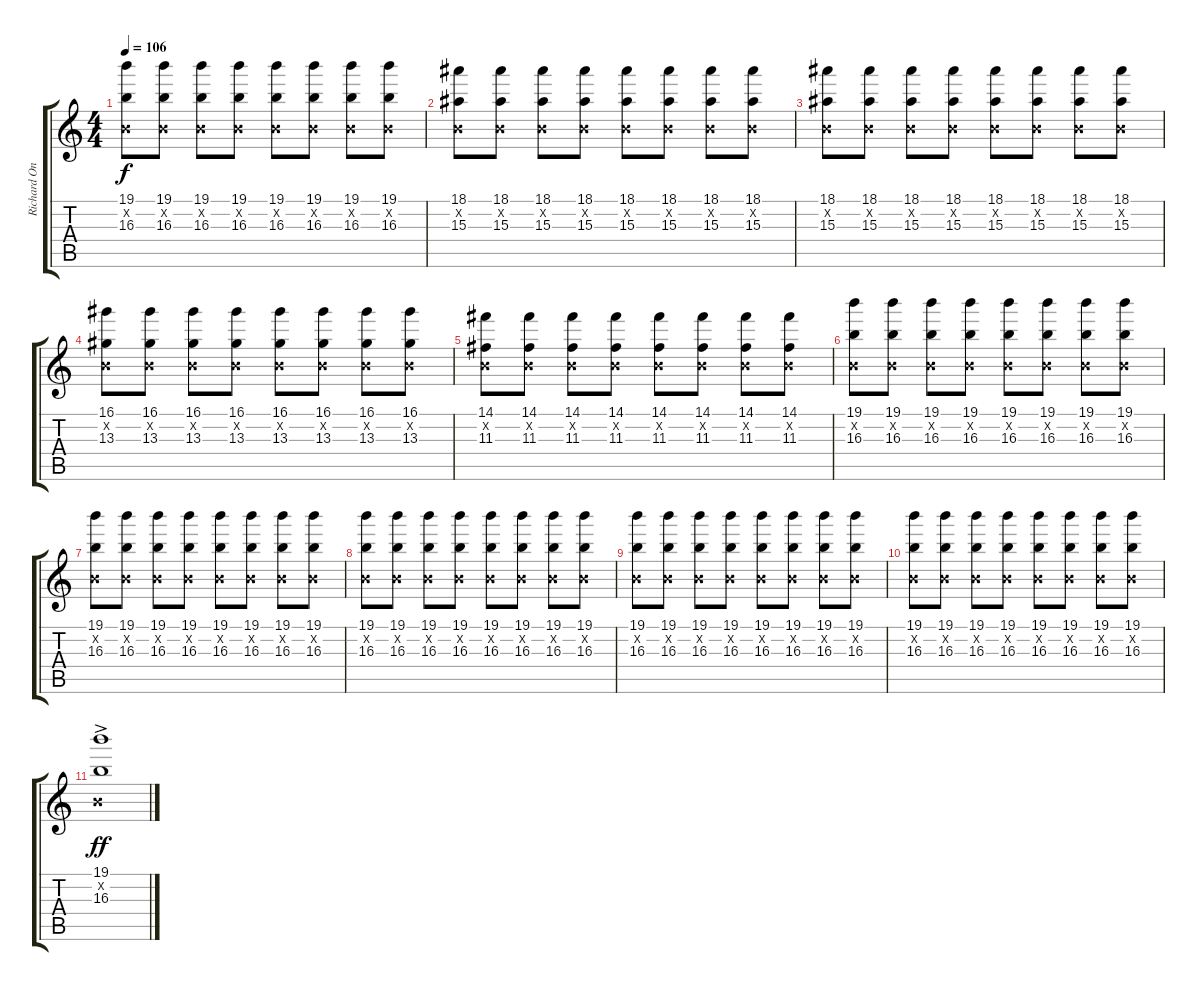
\track ("Richard On" "Richard On") {instrument electricguitarclean}
\staff {score tabs}
\tuning (E4 B3 G3 D3 A2 E2) {hide}
\ts (4 4)
\tempo 106
\clef g2
\ks c
(19.1 0.2{x} 16.3).8{dy f} (19.1 0.2{x} 16.3).8 (19.1 0.2{x} 16.3).8 (19.1 0.2{x} 16.3).8 (19.1 0.2{x} 16.3).8 (19.1 0.2{x} 16.3).8 (19.1 0.2{x} 16.3).8 (19.1 0.2{x} 16.3).8 |
(18.1 0.2{x} 15.3).8 (18.1 0.2{x} 15.3).8 (18.1 0.2{x} 15.3).8 (18.1 0.2{x} 15.3).8 (18.1 0.2{x} 15.3).8 (18.1 0.2{x} 15.3).8 (18.1 0.2{x} 15.3).8 (18.1 0.2{x} 15.3).8 |
(18.1 0.2{x} 15.3).8 (18.1 0.2{x} 15.3).8 (18.1 0.2{x} 15.3).8 (18.1 0.2{x} 15.3).8 (18.1 0.2{x} 15.3).8 (18.1 0.2{x} 15.3).8 (18.1 0.2{x} 15.3).8 (18.1 0.2{x} 15.3).8 |
(16.1 0.2{x} 13.3).8 (16.1 0.2{x} 13.3).8 (16.1 0.2{x} 13.3).8 (16.1 0.2{x} 13.3).8 (16.1 0.2{x} 13.3).8 (16.1 0.2{x} 13.3).8 (16.1 0.2{x} 13.3).8 (16.1 0.2{x} 13.3).8 |
(14.1 0.2{x} 11.3).8 (14.1 0.2{x} 11.3).8 (14.1 0.2{x} 11.3).8 (14.1 0.2{x} 11.3).8 (14.1 0.2{x} 11.3).8 (14.1 0.2{x} 11.3).8 (14.1 0.2{x} 11.3).8 (14.1 0.2{x} 11.3).8 |
(19.1 0.2{x} 16.3).8 (19.1 0.2{x} 16.3).8 (19.1 0.2{x} 16.3).8 (19.1 0.2{x} 16.3).8 (19.1 0.2{x} 16.3).8 (19.1 0.2{x} 16.3).8 (19.1 0.2{x} 16.3).8 (19.1 0.2{x} 16.3).8 |
(19.1 0.2{x} 16.3).8 (19.1 0.2{x} 16.3).8 (19.1 0.2{x} 16.3).8 (19.1 0.2{x} 16.3).8 (19.1 0.2{x} 16.3).8 (19.1 0.2{x} 16.3).8 (19.1 0.2{x} 16.3).8 (19.1 0.2{x} 16.3).8 |
(19.1 0.2{x} 16.3).8 (19.1 0.2{x} 16.3).8 (19.1 0.2{x} 16.3).8 (19.1 0.2{x} 16.3).8 (19.1 0.2{x} 16.3).8 (19.1 0.2{x} 16.3).8 (19.1 0.2{x} 16.3).8 (19.1 0.2{x} 16.3).8 |
(19.1 0.2{x} 16.3).8 (19.1 0.2{x} 16.3).8 (19.1 0.2{x} 16.3).8 (19.1 0.2{x} 16.3).8 (19.1 0.2{x} 16.3).8 (19.1 0.2{x} 16.3).8 (19.1 0.2{x} 16.3).8 (19.1 0.2{x} 16.3).8 |
(19.1 0.2{x} 16.3).8 (19.1 0.2{x} 16.3).8 (19.1 0.2{x} 16.3).8 (19.1 0.2{x} 16.3).8 (19.1 0.2{x} 16.3).8 (19.1 0.2{x} 16.3).8 (19.1 0.2{x} 16.3).8 (19.1 0.2{x} 16.3).8 |
(19.1 0.2{ac x} 16.3).1{dy ff}
